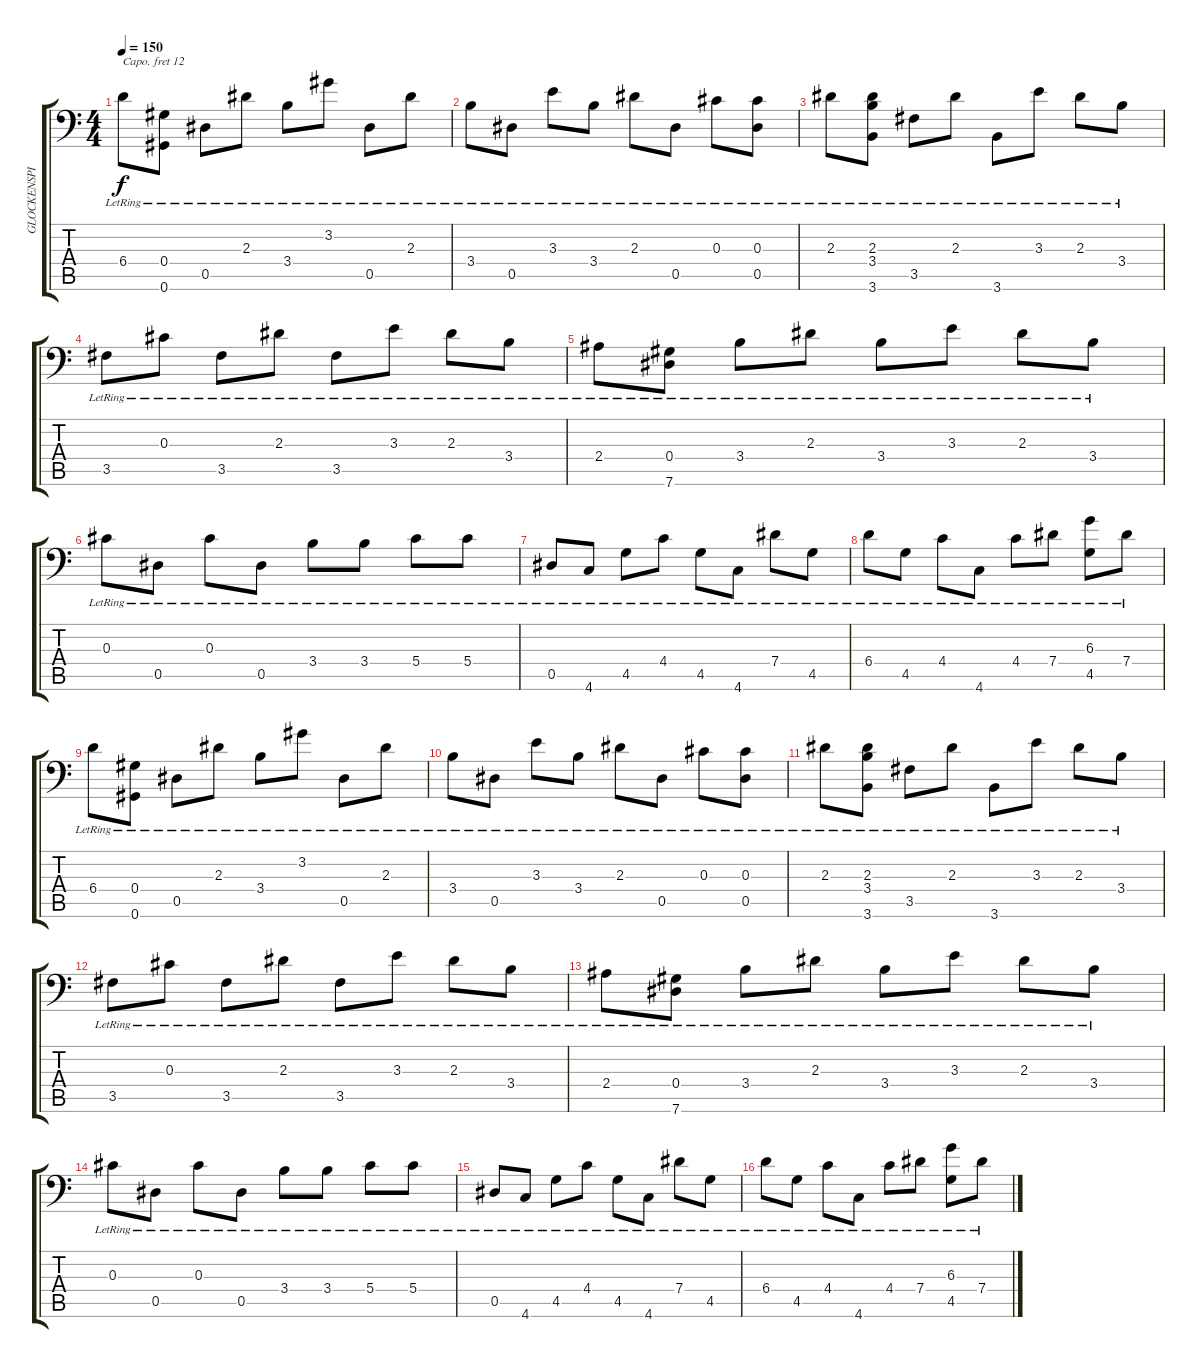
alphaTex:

\track ("GLOCKENSPIEL" "GLOCKENSPI") {instrument glockenspiel}
\staff {score tabs}
\capo 12
\tuning (Bb3 F3 Db3 Ab2 Eb2 Ab1) {hide}
\ts (4 4)
\tempo 150
\clef f4
\ks c
6.4{lr}.8{dy f} (0.4{lr} 0.6{lr}).8 0.5{lr}.8 2.3{lr}.8 3.4{lr}.8 3.2{lr}.8 0.5{lr}.8 2.3{lr}.8 |
3.4{lr}.8 0.5{lr}.8 3.3{lr}.8 3.4{lr}.8 2.3{lr}.8 0.5{lr}.8 0.3{lr}.8 (0.3{lr} 0.5{lr}).8 |
2.3{lr}.8 (2.3{lr} 3.4{lr} 3.6{lr}).8 3.5{lr}.8 2.3{lr}.8 3.6{lr}.8 3.3{lr}.8 2.3{lr}.8 3.4{lr}.8 |
3.5{lr}.8 0.3{lr}.8 3.5{lr}.8 2.3{lr}.8 3.5{lr}.8 3.3{lr}.8 2.3{lr}.8 3.4{lr}.8 |
2.4{lr}.8 (0.4{lr} 7.6{lr}).8 3.4{lr}.8 2.3{lr}.8 3.4{lr}.8 3.3{lr}.8 2.3{lr}.8 3.4{lr}.8 |
0.3{lr}.8 0.5{lr}.8 0.3{lr}.8 0.5{lr}.8 3.4{lr}.8 3.4{lr}.8 5.4{lr}.8 5.4{lr}.8 |
0.5{lr}.8 4.6{lr}.8 4.5{lr}.8 4.4{lr}.8 4.5{lr}.8 4.6{lr}.8 7.4{lr}.8 4.5{lr}.8 |
6.4{lr}.8 4.5{lr}.8 4.4{lr}.8 4.6{lr}.8 4.4{lr}.8 7.4{lr}.8 (6.3{lr} 4.5{lr}).8 7.4{lr}.8 |
6.4{lr}.8 (0.4{lr} 0.6{lr}).8 0.5{lr}.8 2.3{lr}.8 3.4{lr}.8 3.2{lr}.8 0.5{lr}.8 2.3{lr}.8 |
3.4{lr}.8 0.5{lr}.8 3.3{lr}.8 3.4{lr}.8 2.3{lr}.8 0.5{lr}.8 0.3{lr}.8 (0.3{lr} 0.5{lr}).8 |
2.3{lr}.8 (2.3{lr} 3.4{lr} 3.6{lr}).8 3.5{lr}.8 2.3{lr}.8 3.6{lr}.8 3.3{lr}.8 2.3{lr}.8 3.4{lr}.8 |
3.5{lr}.8 0.3{lr}.8 3.5{lr}.8 2.3{lr}.8 3.5{lr}.8 3.3{lr}.8 2.3{lr}.8 3.4{lr}.8 |
2.4{lr}.8 (0.4{lr} 7.6{lr}).8 3.4{lr}.8 2.3{lr}.8 3.4{lr}.8 3.3{lr}.8 2.3{lr}.8 3.4{lr}.8 |
0.3{lr}.8 0.5{lr}.8 0.3{lr}.8 0.5{lr}.8 3.4{lr}.8 3.4{lr}.8 5.4{lr}.8 5.4{lr}.8 |
0.5{lr}.8 4.6{lr}.8 4.5{lr}.8 4.4{lr}.8 4.5{lr}.8 4.6{lr}.8 7.4{lr}.8 4.5{lr}.8 |
6.4{lr}.8 4.5{lr}.8 4.4{lr}.8 4.6{lr}.8 4.4{lr}.8 7.4{lr}.8 (6.3{lr} 4.5{lr}).8 7.4{lr}.8
